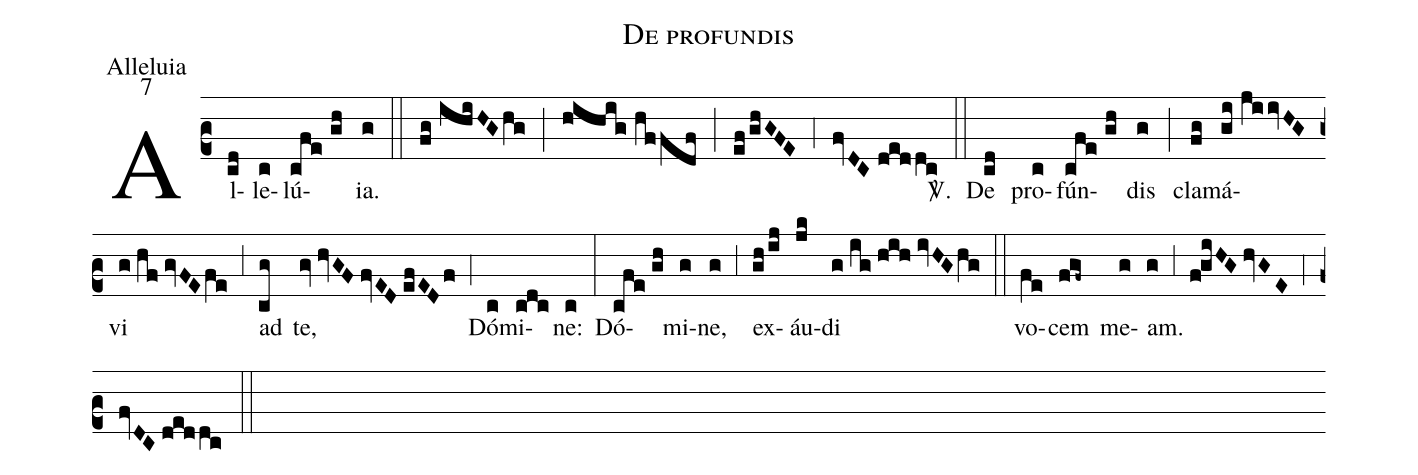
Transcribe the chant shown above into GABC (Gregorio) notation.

name:De profundis;
office-part:Alleluia;
mode:7;
%%
(c2) Al(cd)le(c)lú(cfe//gh)ia.(g) (::) (fg//ihiHG/hg) (;) (hihig//hffdf) (;) (ef/ghGFE) (;4) (fvDC//deddc) <sp>V/</sp>.(::) De(cd) pro(c)fún(cfe//gh)dis(g) (;) cla(fg)má(gi//jiivHG)vi(g//hf//gvFE/fe) (;3) ad(cg) te,(gv//hvGF//fvED//efEDf) (;4) Dó(c)mi(cdc)ne:(c) (:) Dó(cfe//gh)mi(g)ne,(g) (;3) ex(gh/ij)áu(jk)di(g//ig//hih//ivHG/hg) (::) vo(fe)cem(fgf~) me(g)am.(g) (;3) (f!giHG//hvGE) (;4) (fvDC//deddc) (::)
